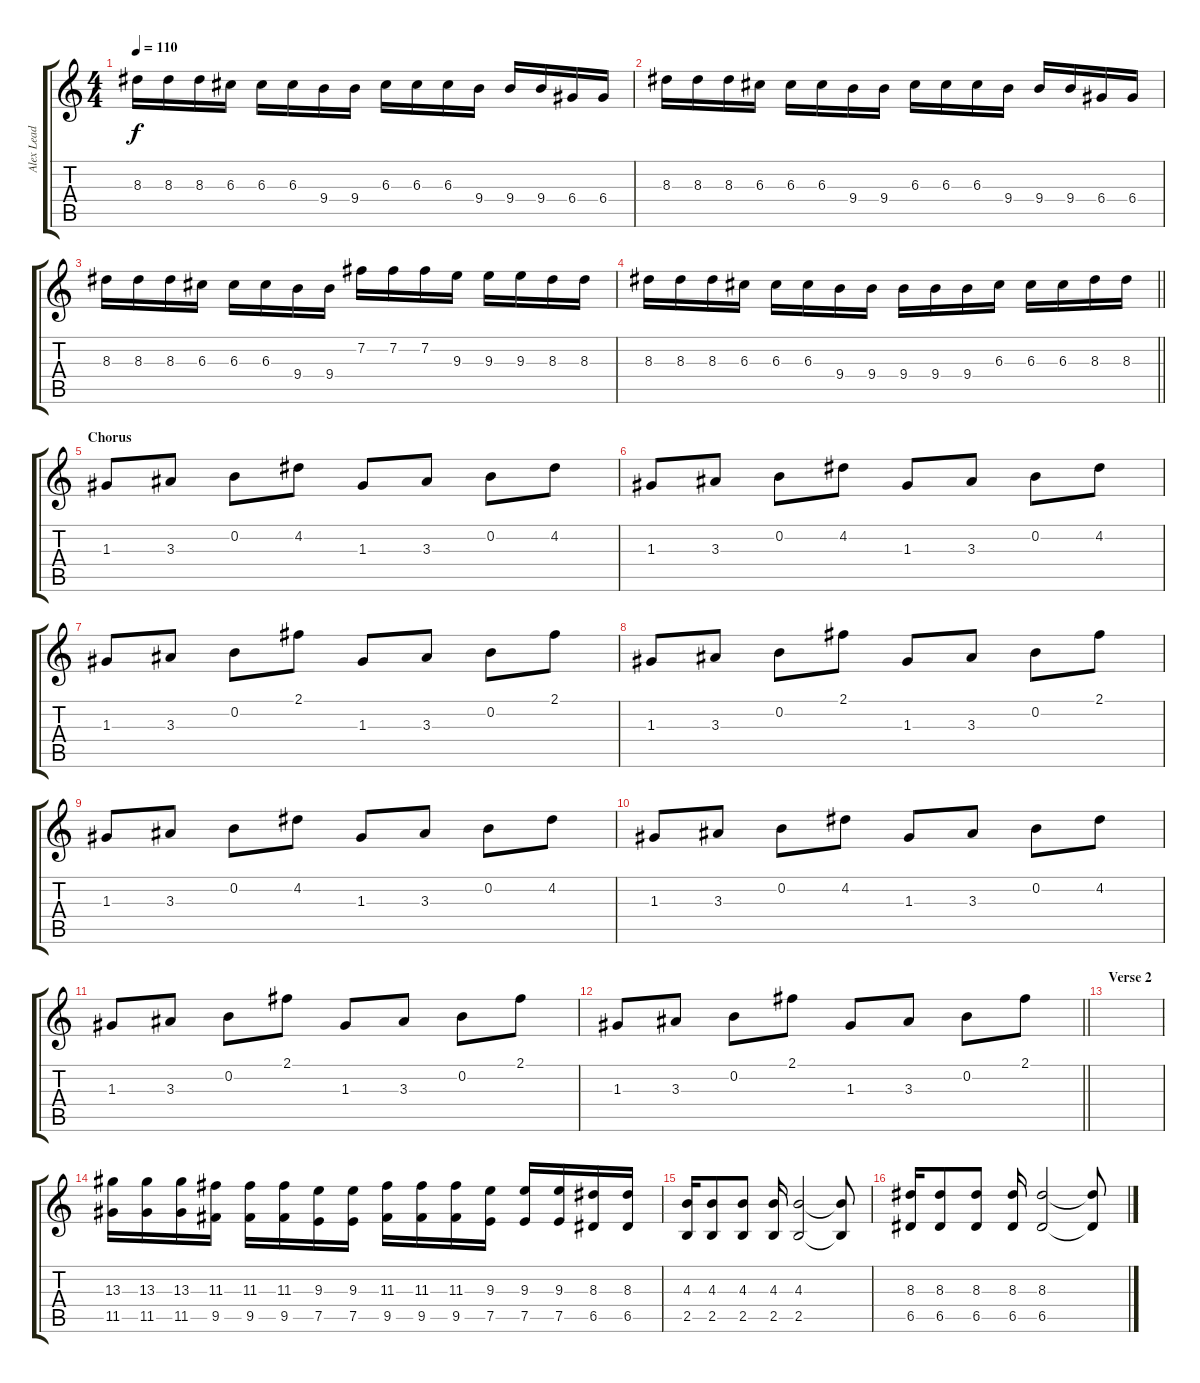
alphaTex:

\track ("Alex Lead" "Alex Lead") {instrument distortionguitar}
\staff {score tabs}
\tuning (E4 B3 G3 D3 A2 D2) {hide}
\ts (4 4)
\tempo 110
\clef g2
\ks c
8.3.16{dy f} 8.3.16 8.3.16 6.3.16 6.3.16 6.3.16 9.4.16 9.4.16 6.3.16 6.3.16 6.3.16 9.4.16 9.4.16 9.4.16 6.4.16 6.4.16 |
8.3.16 8.3.16 8.3.16 6.3.16 6.3.16 6.3.16 9.4.16 9.4.16 6.3.16 6.3.16 6.3.16 9.4.16 9.4.16 9.4.16 6.4.16 6.4.16 |
8.3.16 8.3.16 8.3.16 6.3.16 6.3.16 6.3.16 9.4.16 9.4.16 7.2.16 7.2.16 7.2.16 9.3.16 9.3.16 9.3.16 8.3.16 8.3.16 |
\barLineRight lightlight
8.3.16 8.3.16 8.3.16 6.3.16 6.3.16 6.3.16 9.4.16 9.4.16 9.4.16 9.4.16 9.4.16 6.3.16 6.3.16 6.3.16 8.3.16 8.3.16 |
\section ("" "Chorus")
1.3.8 3.3.8 0.2.8 4.2.8 1.3.8 3.3.8 0.2.8 4.2.8 |
1.3.8 3.3.8 0.2.8 4.2.8 1.3.8 3.3.8 0.2.8 4.2.8 |
1.3.8 3.3.8 0.2.8 2.1.8 1.3.8 3.3.8 0.2.8 2.1.8 |
1.3.8 3.3.8 0.2.8 2.1.8 1.3.8 3.3.8 0.2.8 2.1.8 |
1.3.8 3.3.8 0.2.8 4.2.8 1.3.8 3.3.8 0.2.8 4.2.8 |
1.3.8 3.3.8 0.2.8 4.2.8 1.3.8 3.3.8 0.2.8 4.2.8 |
1.3.8 3.3.8 0.2.8 2.1.8 1.3.8 3.3.8 0.2.8 2.1.8 |
\barLineRight lightlight
1.3.8 3.3.8 0.2.8 2.1.8 1.3.8 3.3.8 0.2.8 2.1.8 |
\section ("" "Verse 2")
|
(13.3 11.5).16 (13.3 11.5).16 (13.3 11.5).16 (11.3 9.5).16 (11.3 9.5).16 (11.3 9.5).16 (9.3 7.5).16 (9.3 7.5).16 (11.3 9.5).16 (11.3 9.5).16 (11.3 9.5).16 (9.3 7.5).16 (9.3 7.5).16 (9.3 7.5).16 (8.3 6.5).16 (8.3 6.5).16 |
(4.3 2.5).16 (4.3 2.5).8 (4.3 2.5).8 (4.3 2.5).16 (4.3 2.5).2 (4.3{t} 2.5{t}).8 |
(8.3 6.5).16 (8.3 6.5).8 (8.3 6.5).8 (8.3 6.5).16 (8.3 6.5).2 (8.3{t} 6.5{t}).8
